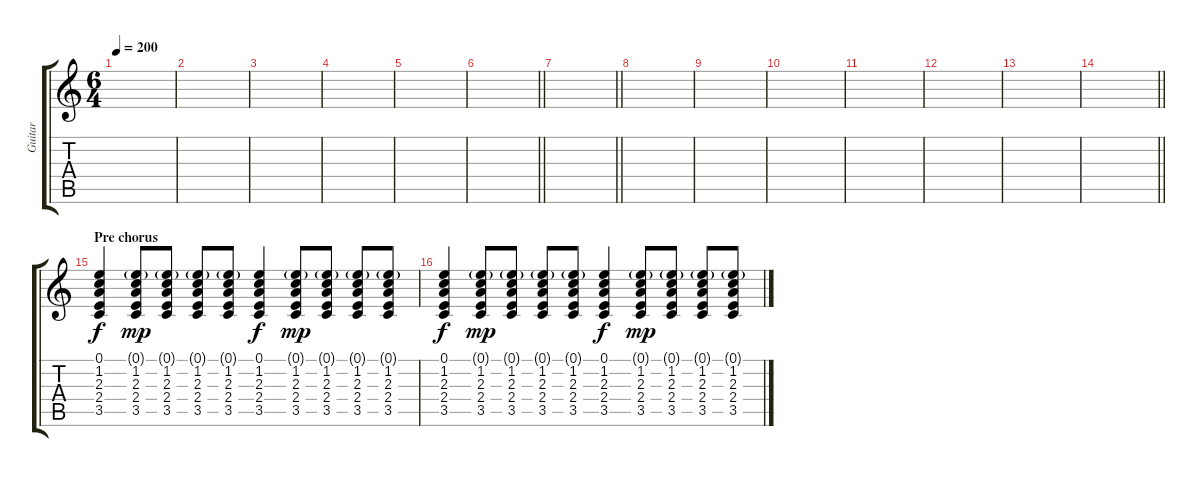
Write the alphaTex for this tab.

\track ("Guitar" "Guitar") {instrument acousticguitarsteel}
\staff {score tabs}
\tuning (E4 B3 G3 D3 A2 E2) {hide}
\ts (6 4)
\tempo 200
\clef g2
\ks c
|
|
|
|
|
\barLineRight lightlight
|
\barLineRight lightlight
|
|
|
|
|
|
|
\barLineRight lightlight
|
\section ("" "Pre chorus")
(0.1 1.2 2.3 2.4 3.5).4{dy f} (0.1{g} 1.2 2.3 2.4 3.5).8{dy mp} (0.1{g} 1.2 2.3 2.4 3.5).8 (0.1{g} 1.2 2.3 2.4 3.5).8 (0.1{g} 1.2 2.3 2.4 3.5).8 (0.1 1.2 2.3 2.4 3.5).4{dy f} (0.1{g} 1.2 2.3 2.4 3.5).8{dy mp} (0.1{g} 1.2 2.3 2.4 3.5).8 (0.1{g} 1.2 2.3 2.4 3.5).8 (0.1{g} 1.2 2.3 2.4 3.5).8 |
(0.1 1.2 2.3 2.4 3.5).4{dy f} (0.1{g} 1.2 2.3 2.4 3.5).8{dy mp} (0.1{g} 1.2 2.3 2.4 3.5).8 (0.1{g} 1.2 2.3 2.4 3.5).8 (0.1{g} 1.2 2.3 2.4 3.5).8 (0.1 1.2 2.3 2.4 3.5).4{dy f} (0.1{g} 1.2 2.3 2.4 3.5).8{dy mp} (0.1{g} 1.2 2.3 2.4 3.5).8 (0.1{g} 1.2 2.3 2.4 3.5).8 (0.1{g} 1.2 2.3 2.4 3.5).8
